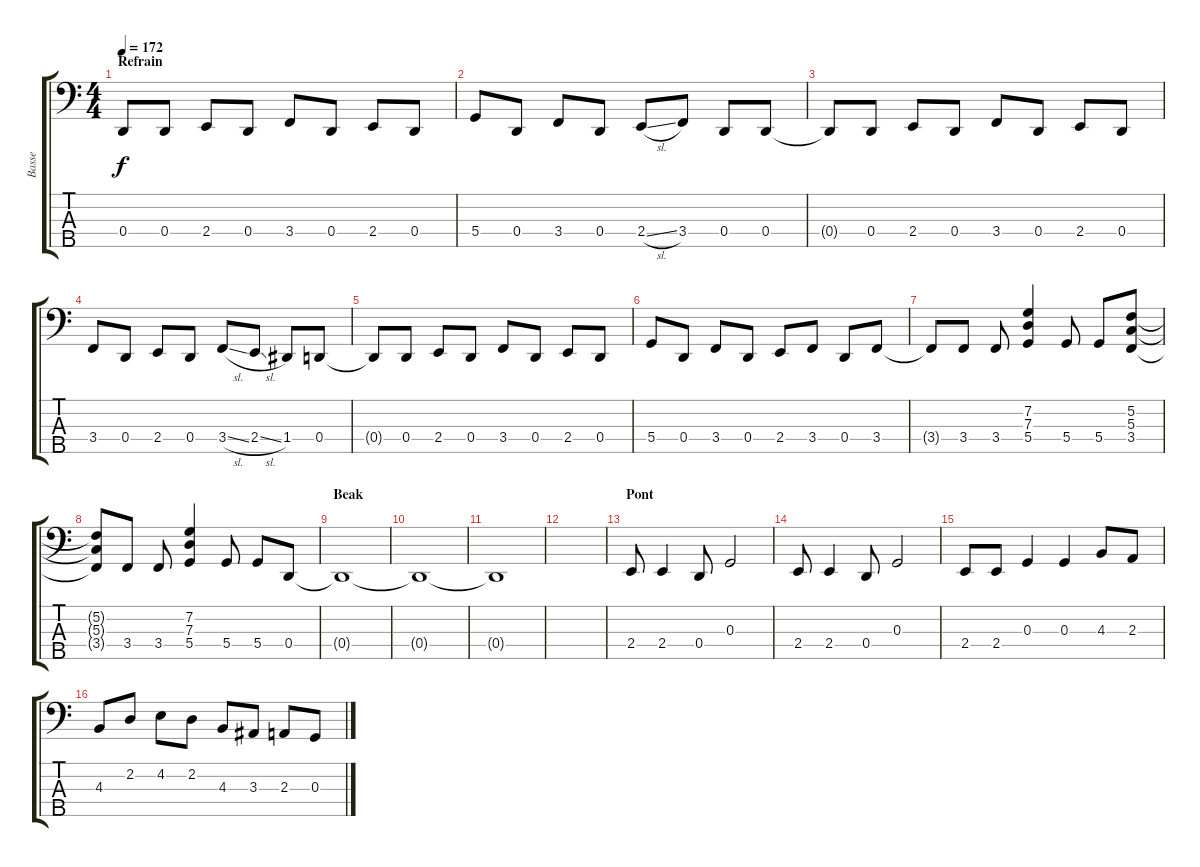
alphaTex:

\track ("Basse" "Basse") {instrument electricbassfinger}
\staff {score tabs}
\tuning (F2 C2 G1 D1 A0) {hide}
\ts (4 4)
\section ("" "Refrain")
\tempo 172
\clef f4
\ks c
0.4{t}.8{dy f} 0.4.8 2.4.8 0.4.8 3.4.8 0.4.8 2.4.8 0.4.8 |
5.4.8 0.4.8 3.4.8 0.4.8 2.4{sl}.8 3.4.8 0.4.8 0.4.8 |
0.4{t}.8 0.4.8 2.4.8 0.4.8 3.4.8 0.4.8 2.4.8 0.4.8 |
3.4.8 0.4.8 2.4.8 0.4.8 3.4{sl}.8 2.4{sl}.8 1.4.8 0.4.8 |
0.4{t}.8 0.4.8 2.4.8 0.4.8 3.4.8 0.4.8 2.4.8 0.4.8 |
5.4.8 0.4.8 3.4.8 0.4.8 2.4.8 3.4.8 0.4.8 3.4.8 |
3.4{t}.8 3.4.8 3.4.8 (7.2 7.3 5.4).4 5.4.8 5.4.8 (5.2 5.3 3.4).8 |
(5.2{t} 5.3{t} 3.4{t}).8 3.4.8 3.4.8 (7.2 7.3 5.4).4 5.4.8 5.4.8 0.4.8 |
\section ("" "Beak")
0.4{t}.1 |
0.4{t}.1 |
0.4{t}.1 |
|
\section ("" "Pont")
2.4.8 2.4.4 0.4.8 0.3.2 |
2.4.8 2.4.4 0.4.8 0.3.2 |
2.4.8 2.4.8 0.3.4 0.3.4 4.3.8 2.3.8 |
4.3.8 2.2.8 4.2.8 2.2.8 4.3.8 3.3.8 2.3.8 0.3.8
